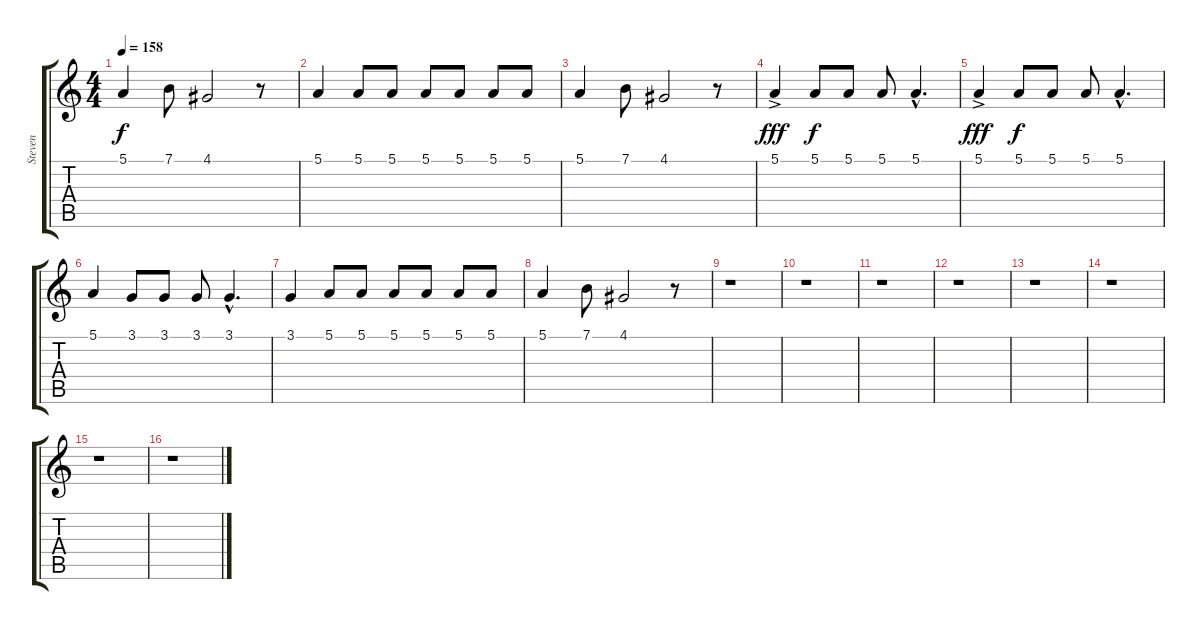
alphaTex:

\track ("Steven" "Steven") {instrument voiceoohs}
\staff {score tabs}
\tuning (E4 B3 G3 D3 A2 E2) {hide}
\ts (4 4)
\tempo 158
\clef g2
\ks c
5.1.4{dy f} 7.1.8 4.1.2 r.8 |
5.1.4 5.1.8 5.1.8 5.1.8 5.1.8 5.1.8 5.1.8 |
5.1.4 7.1.8 4.1.2 r.8 |
5.1{ac}.4{dy fff} 5.1.8{dy f} 5.1.8 5.1.8 5.1{hac}.4{d} |
5.1{ac}.4{dy fff} 5.1.8{dy f} 5.1.8 5.1.8 5.1{hac}.4{d} |
5.1.4 3.1.8 3.1.8 3.1.8 3.1{hac}.4{d} |
3.1.4 5.1.8 5.1.8 5.1.8 5.1.8 5.1.8 5.1.8 |
5.1.4 7.1.8 4.1.2 r.8 |
r.1 |
r.1 |
r.1 |
r.1 |
r.1 |
r.1 |
r.1 |
r.1
